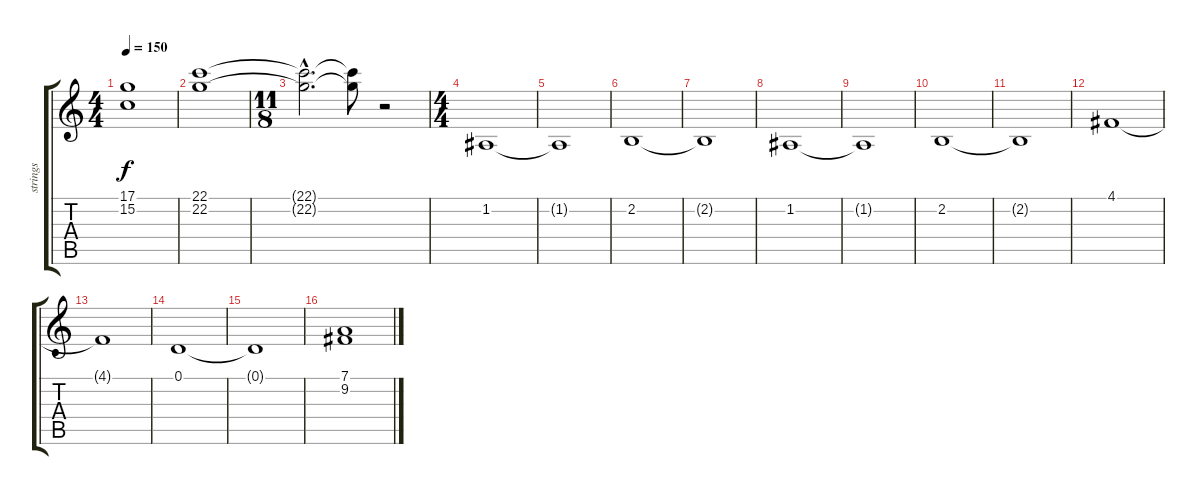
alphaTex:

\track ("strings" "strings") {instrument stringensemble1}
\staff {score tabs}
\tuning (D4 A3 F3 C3 G2 D2) {hide}
\ts (4 4)
\tempo 150
\clef g2
\ks c
(17.1 15.2).1{dy f} |
(22.1 22.2).1 |
\ts (11 8)
(22.1{hac t} 22.2{hac t}).2{d} (22.1{t} 22.2{t}).8 r.2 |
\ts (4 4)
1.2.1 |
1.2{t}.1 |
2.2.1 |
2.2{t}.1 |
1.2.1 |
1.2{t}.1 |
2.2.1 |
2.2{t}.1 |
4.1.1 |
4.1{t}.1 |
0.1.1 |
0.1{t}.1 |
(7.1 9.2).1
